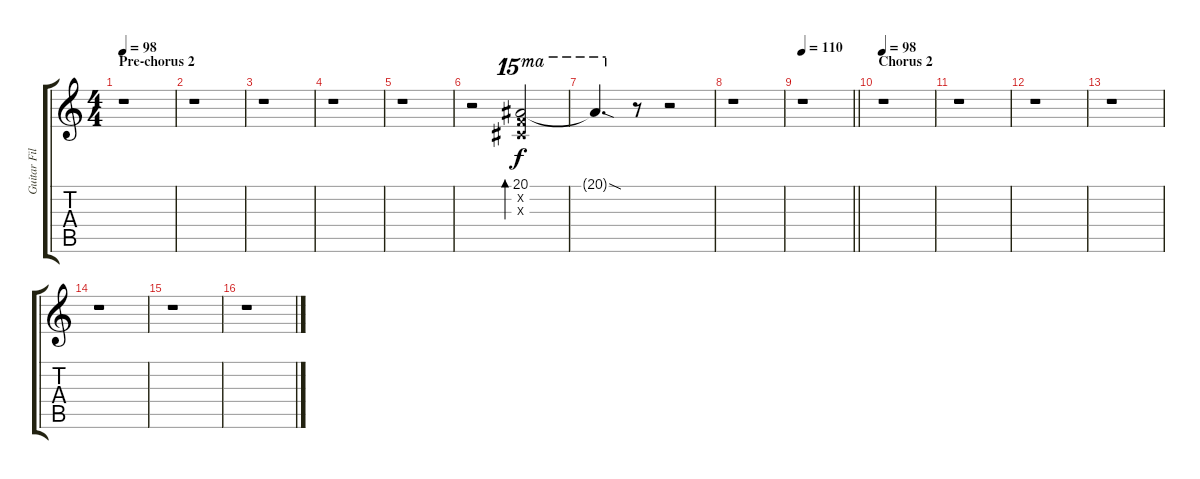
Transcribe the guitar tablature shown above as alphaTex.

\track ("Guitar Fills/Solo" "Guitar Fil") {instrument overdrivenguitar}
\staff {score tabs}
\tuning (D4 A3 F3 C3 G2 D2) {hide}
\ts (4 4)
\section ("" "Pre-chorus 2")
\tempo 98
\clef g2
\ks c
r.1{dy f} |
r.1 |
r.1 |
r.1 |
r.1 |
r.2 (20.1 20.2{x} 20.3{x}).2{bd 120 ot 15ma volume 12 instrument distortionguitar} |
20.1{sod t}.4{d ot 15ma} r.8 r.2 |
r.1 |
\tempo 110
\barLineRight lightlight
r.1 |
\section ("" "Chorus 2")
\tempo 98
r.1 |
r.1 |
r.1 |
r.1 |
r.1 |
r.1 |
r.1
